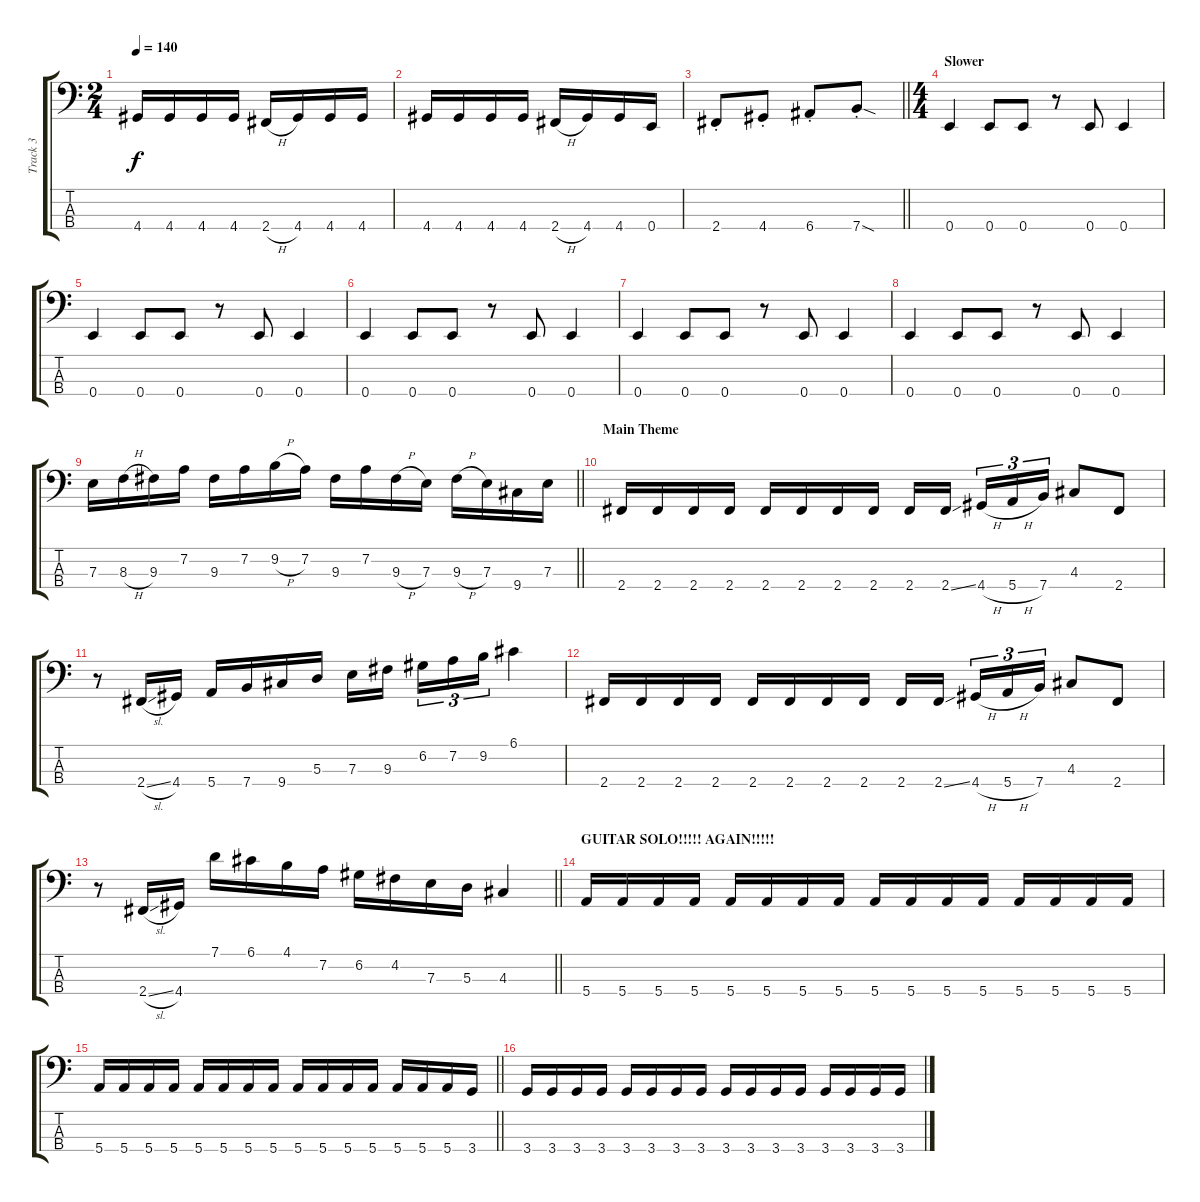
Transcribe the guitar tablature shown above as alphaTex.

\track ("Track 3" "Track 3") {instrument electricbassfinger}
\staff {score tabs}
\tuning (G2 D2 A1 E1) {hide}
\ts (2 4)
\tempo 140
\clef f4
\ks c
4.4.16{dy f} 4.4.16 4.4.16 4.4.16 2.4{h}.16 4.4.16 4.4.16 4.4.16 |
4.4.16 4.4.16 4.4.16 4.4.16 2.4{h}.16 4.4.16 4.4.16 0.4.16 |
\barLineRight lightlight
2.4{st}.8 4.4{st}.8 6.4{st}.8 7.4{sod st}.8 |
\ts (4 4)
\section ("" "Slower")
0.4.4 0.4.8 0.4.8 r.8 0.4.8 0.4.4 |
0.4.4 0.4.8 0.4.8 r.8 0.4.8 0.4.4 |
0.4.4 0.4.8 0.4.8 r.8 0.4.8 0.4.4 |
0.4.4 0.4.8 0.4.8 r.8 0.4.8 0.4.4 |
0.4.4 0.4.8 0.4.8 r.8 0.4.8 0.4.4 |
\barLineRight lightlight
7.3.16 8.3{h}.16 9.3.16 7.2.16 9.3.16 7.2.16 9.2{h}.16 7.2.16 9.3.16 7.2.16 9.3{h}.16 7.3.16 9.3{h}.16 7.3.16 9.4.16 7.3.16 |
\section ("" "Main Theme")
2.4.16 2.4.16 2.4.16 2.4.16 2.4.16 2.4.16 2.4.16 2.4.16 2.4.16 2.4{ss}.16{beam splitsecondary} 4.4{h}.16{tu (3 2)} 5.4{h}.16{tu (3 2)} 7.4.16{tu (3 2)} 4.3.8 2.4.8 |
r.8 2.4{sl}.16 4.4.16 5.4.16 7.4.16 9.4.16 5.3.16 7.3.16 9.3.16{beam splitsecondary} 6.2.16{tu (3 2)} 7.2.16{tu (3 2)} 9.2.16{tu (3 2)} 6.1.4 |
2.4.16 2.4.16 2.4.16 2.4.16 2.4.16 2.4.16 2.4.16 2.4.16 2.4.16 2.4{ss}.16{beam splitsecondary} 4.4{h}.16{tu (3 2)} 5.4{h}.16{tu (3 2)} 7.4.16{tu (3 2)} 4.3.8 2.4.8 |
\barLineRight lightlight
r.8 2.4{sl}.16 4.4.16 7.1.16 6.1.16 4.1.16 7.2.16 6.2.16 4.2.16 7.3.16 5.3.16 4.3.4 |
\section ("" "GUITAR SOLO!!!!! AGAIN!!!!!")
5.4.16 5.4.16 5.4.16 5.4.16 5.4.16 5.4.16 5.4.16 5.4.16 5.4.16 5.4.16 5.4.16 5.4.16 5.4.16 5.4.16 5.4.16 5.4.16 |
\barLineRight lightlight
5.4.16 5.4.16 5.4.16 5.4.16 5.4.16 5.4.16 5.4.16 5.4.16 5.4.16 5.4.16 5.4.16 5.4.16 5.4.16 5.4.16 5.4.16 3.4.16 |
3.4.16 3.4.16 3.4.16 3.4.16 3.4.16 3.4.16 3.4.16 3.4.16 3.4.16 3.4.16 3.4.16 3.4.16 3.4.16 3.4.16 3.4.16 3.4.16
